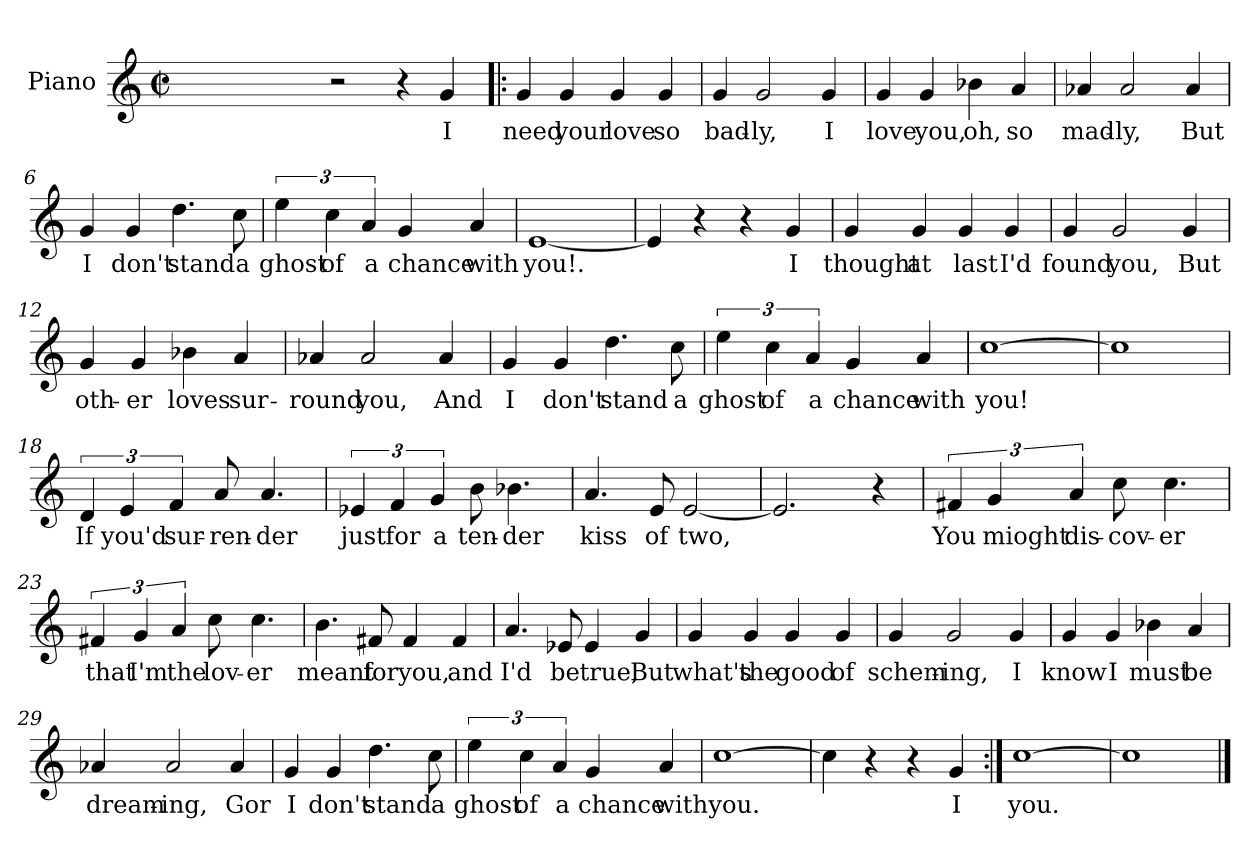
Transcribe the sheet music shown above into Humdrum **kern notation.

**kern	**text
*part1	*part1
*staff1	*staff1
*I"Piano	*
*I'Pno.	*
*clefG2	*
*k[]	*
*C:	*
*M2/2	*
*met(c|)	*
=1	=1
0ryy	.
2r	.
4r	.
4g/	I
=2!|:	=2!|:
4g/	need
4g/	your
4g/	love
4g/	so
=3	=3
4g/	bad-
2g/	-ly,
4g/	I
=4	=4
4g/	love
4g/	you,
4b-X\	oh,
4a/	so
=5	=5
4a-X/	mad-
2a-/	-ly,
4a-/	But
!!LO:LB:g=z
=6	=6
4g/	I
4g/	don't
4.dd\	stand
8cc\	a
=7	=7
6ee\	ghost
6cc\	of
6a/	a
4g/	chance
4a/	with
=8	=8
[1e	you!.
=9	=9
4e/]	.
4r	.
4r	.
4g/	I
!!LO:LB:g=z
=10	=10
4g/	thought
4g/	at
4g/	last
4g/	I'd
=11	=11
4g/	found
2g/	you,
4g/	But
=12	=12
4g/	oth-
4g/	-er
4b-X\	loves
4a/	sur-
=13	=13
4a-X/	-round
2a-/	you,
4a-/	And
!!LO:LB:g=z
=14	=14
4g/	I
4g/	don't
4.dd\	stand
8cc\	a
=15	=15
6ee\	ghost
6cc\	of
6a/	a
4g/	chance
4a/	with
=16	=16
[1cc	you!
=17	=17
1cc]	.
=18	=18
6d/	If
6e/	you'd
6f/	sur-
8a/	-ren-
4.a/	-der
!!LO:LB:g=z
=19	=19
6e-X/	just
6f/	for
6g/	a
8b\	ten-
4.b-X\	-der
=20	=20
4.a/	kiss
8e/	of
[2e/	two,
=21	=21
2.e/]	.
4r	.
=22	=22
6f#X/	You
6g/	mioght
6a/	dis-
8cc\	-cov-
4.cc\	-er
!!LO:LB:g=z
=23	=23
6f#X/	that
6g/	I'm
6a/	the
8cc\	lov-
4.cc\	-er
=24	=24
4.b\	meant
8f#X/	for
4f#/	you,
4f#/	and
=25	=25
4.a/	I'd
8e-X/	be
4e-/	true,
4g/	But
!!LO:LB:g=z
=26	=26
4g/	what's
4g/	the
4g/	good
4g/	of
=27	=27
4g/	schem-
2g/	-ing,
4g/	I
=28	=28
4g/	know
4g/	I
4b-X\	must
4a/	be
=29	=29
4a-X/	dream-
2a-/	-ing,
4a-/	Gor
!!LO:LB:g=z
=30	=30
4g/	I
4g/	don't
4.dd\	stand
8cc\	a
=31	=31
6ee\	ghost
6cc\	of
6a/	a
4g/	chance
4a/	with
=32	=32
[1cc	you.
=33	=33
4cc\]	.
4r	.
4r	.
4g/	I
=34:|!	=34:|!
[1cc	you.
=35	=35
1cc]	.
==	==
*-	*-
